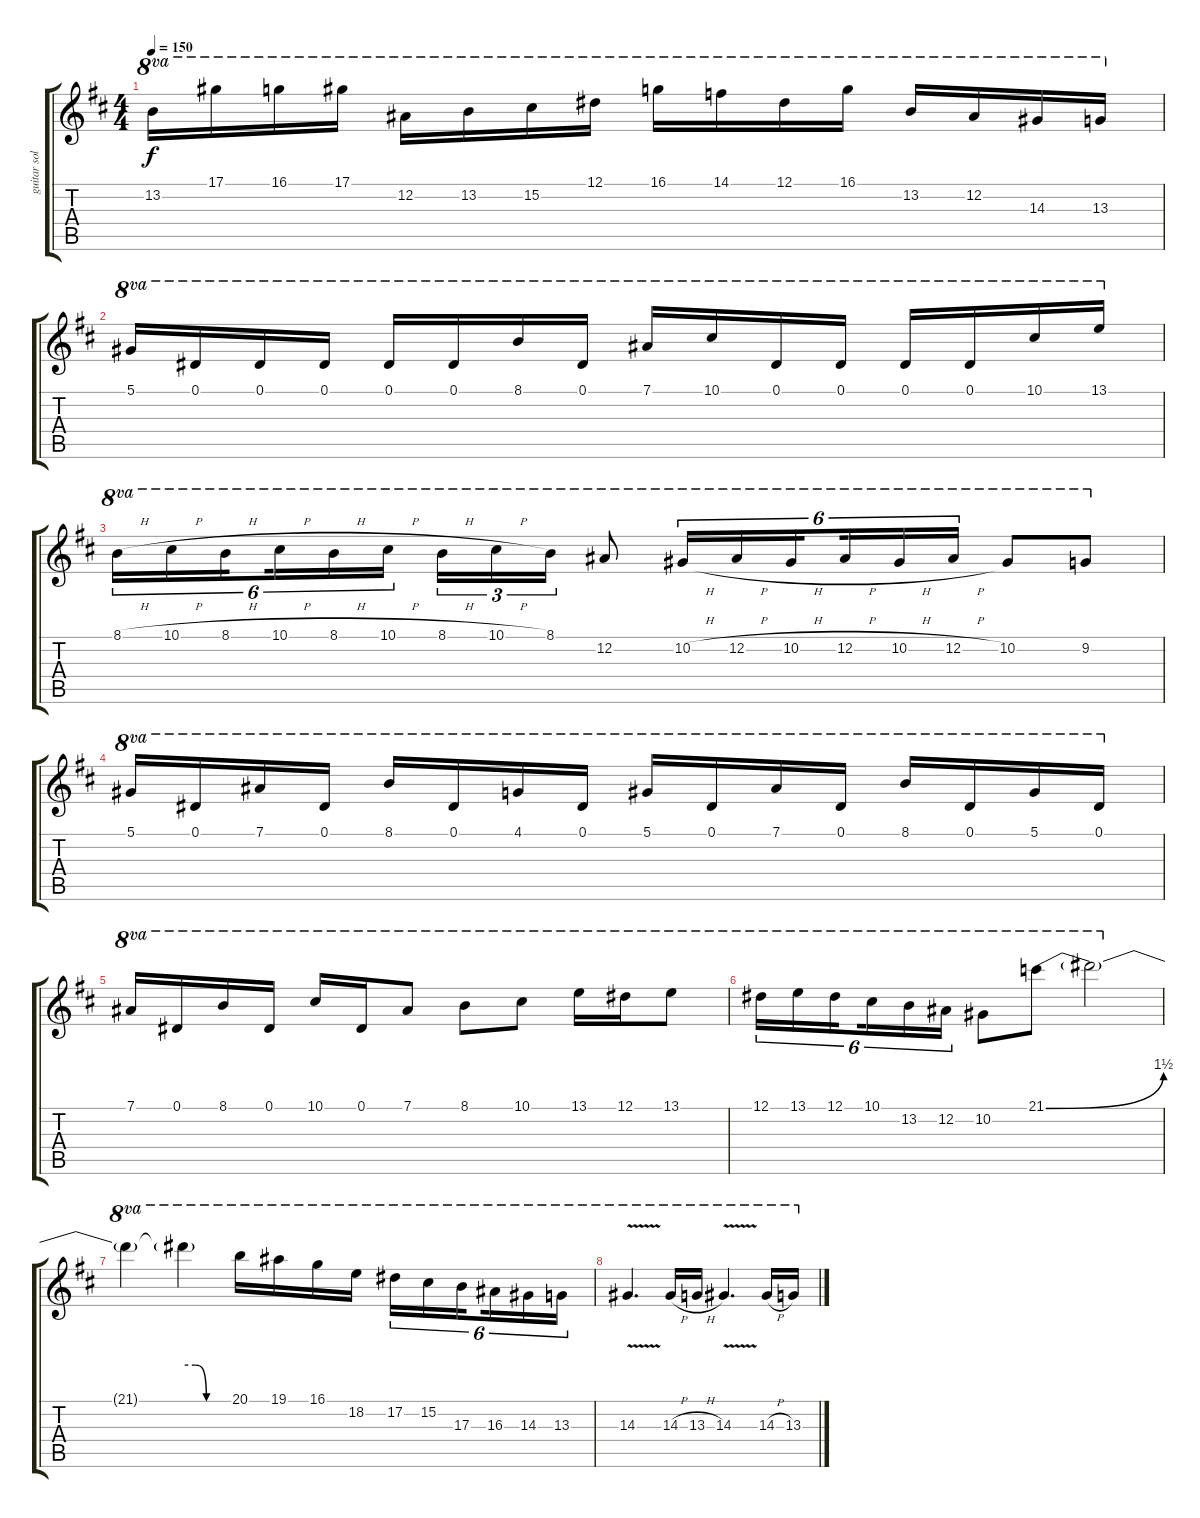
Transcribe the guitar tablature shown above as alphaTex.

\track ("guitar solo" "guitar sol") {instrument electricguitarmuted}
\staff {score tabs}
\tuning (Eb4 Bb3 Gb3 Db3 Ab2 Eb2) {hide}
\ts (4 4)
\tempo 150
\clef g2
\ks d
13.2.16{ot 8va dy f} 17.1.16{ot 8va} 16.1.16{ot 8va} 17.1.16{ot 8va} 12.2.16{ot 8va} 13.2.16{ot 8va} 15.2.16{ot 8va} 12.1.16{ot 8va} 16.1.16{ot 8va} 14.1.16{ot 8va} 12.1.16{ot 8va} 16.1.16{ot 8va} 13.2.16{ot 8va} 12.2.16{ot 8va} 14.3.16{ot 8va} 13.3.16{ot 8va} |
5.1.16{ot 8va} 0.1.16{ot 8va} 0.1.16{ot 8va} 0.1.16{ot 8va} 0.1.16{ot 8va} 0.1.16{ot 8va} 8.1.16{ot 8va} 0.1.16{ot 8va} 7.1.16{ot 8va} 10.1.16{ot 8va} 0.1.16{ot 8va} 0.1.16{ot 8va} 0.1.16{ot 8va} 0.1.16{ot 8va} 10.1.16{ot 8va} 13.1.16{ot 8va} |
8.1{h}.16{tu (6 4) ot 8va} 10.1{h}.16{tu (6 4) ot 8va} 8.1{h}.16{tu (6 4) ot 8va beam splitsecondary} 10.1{h}.16{tu (6 4) ot 8va} 8.1{h}.16{tu (6 4) ot 8va} 10.1{h}.16{tu (6 4) ot 8va} 8.1{h}.16{tu (3 2) ot 8va} 10.1{h}.16{tu (3 2) ot 8va} 8.1.16{tu (3 2) ot 8va} 12.2.8{ot 8va} 10.2{h}.16{tu (6 4) ot 8va} 12.2{h}.16{tu (6 4) ot 8va} 10.2{h}.16{tu (6 4) ot 8va beam splitsecondary} 12.2{h}.16{tu (6 4) ot 8va} 10.2{h}.16{tu (6 4) ot 8va} 12.2{h}.16{tu (6 4) ot 8va} 10.2.8{ot 8va} 9.2.8{ot 8va} |
5.1.16{ot 8va} 0.1.16{ot 8va} 7.1.16{ot 8va} 0.1.16{ot 8va} 8.1.16{ot 8va} 0.1.16{ot 8va} 4.1.16{ot 8va} 0.1.16{ot 8va} 5.1.16{ot 8va} 0.1.16{ot 8va} 7.1.16{ot 8va} 0.1.16{ot 8va} 8.1.16{ot 8va} 0.1.16{ot 8va} 5.1.16{ot 8va} 0.1.16{ot 8va} |
7.1.16{ot 8va} 0.1.16{ot 8va} 8.1.16{ot 8va} 0.1.16{ot 8va} 10.1.16{ot 8va} 0.1.16{ot 8va} 7.1.8{ot 8va} 8.1.8{ot 8va} 10.1.8{ot 8va} 13.1.16{ot 8va} 12.1.16{ot 8va} 13.1.8{ot 8va} |
12.1.16{tu (6 4) ot 8va} 13.1.16{tu (6 4) ot 8va} 12.1.16{tu (6 4) ot 8va beam splitsecondary} 10.1.16{tu (6 4) ot 8va} 13.2.16{tu (6 4) ot 8va} 12.2.16{tu (6 4) ot 8va} 10.2.8{ot 8va} 21.1{be (bend 0 0 60 6)}.8{ot 8va} 21.1{t}.2{ot 8va} |
21.1{t}.4{ot 8va} 21.1{be (custom 0 6 15 6 30 0 60 0) t}.4{ot 8va} 20.1.16{ot 8va} 19.1.16{ot 8va} 16.1.16{ot 8va} 18.2.16{ot 8va} 17.2.16{tu (6 4) ot 8va} 15.2.16{tu (6 4) ot 8va} 17.3.16{tu (6 4) ot 8va beam splitsecondary} 16.3.16{tu (6 4) ot 8va} 14.3.16{tu (6 4) ot 8va} 13.3.16{tu (6 4) ot 8va} |
14.3{v}.4{d ot 8va} 14.3{h}.16{ot 8va} 13.3{h}.16{ot 8va} 14.3{v}.4{d ot 8va} 14.3{h}.16{ot 8va} 13.3{h}.16{ot 8va}
